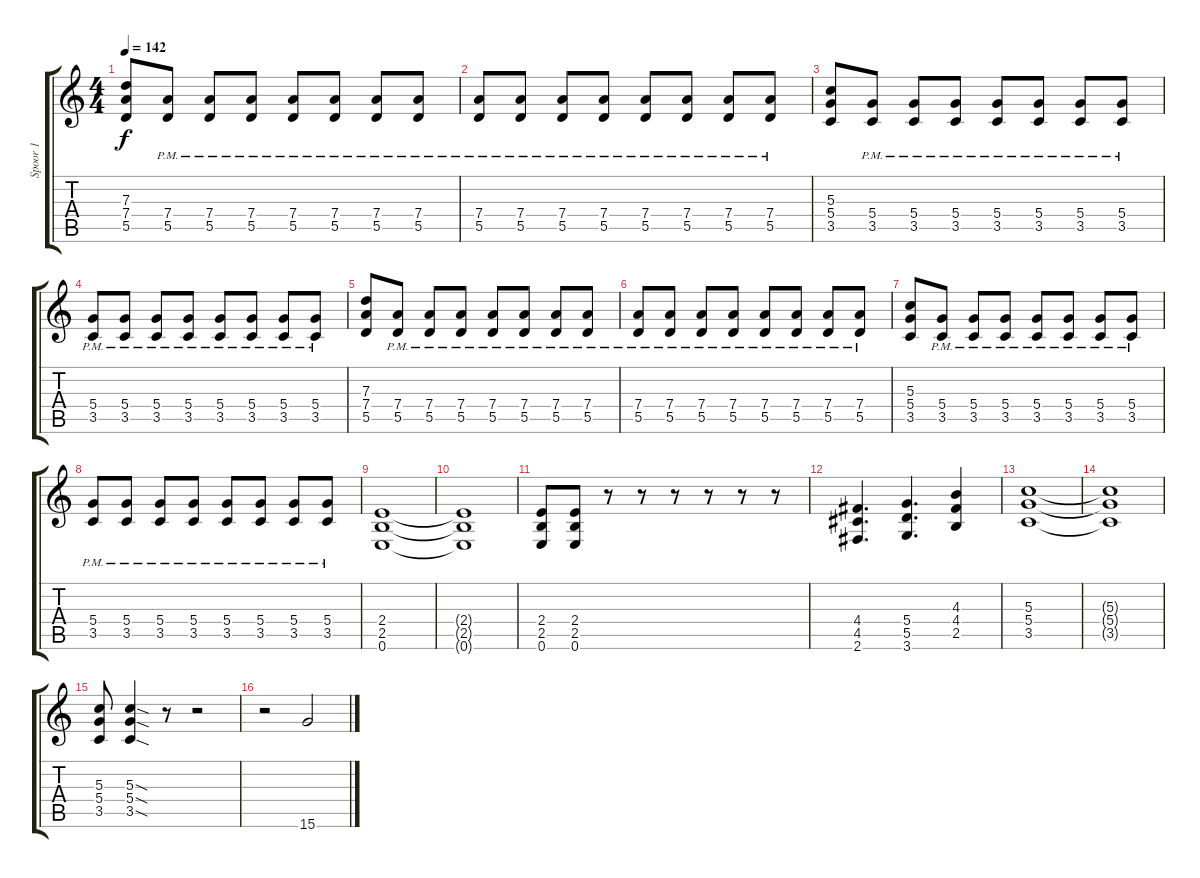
\track ("Spoor 1" "Spoor 1") {instrument distortionguitar}
\staff {score tabs}
\tuning (E4 B3 G3 D3 A2 E2) {hide}
\ts (4 4)
\tempo 142
\clef g2
\ks c
(7.3 7.4 5.5).8{dy f} (7.4{pm} 5.5{pm}).8 (7.4{pm} 5.5{pm}).8 (7.4{pm} 5.5{pm}).8 (7.4{pm} 5.5{pm}).8 (7.4{pm} 5.5{pm}).8 (7.4{pm} 5.5{pm}).8 (7.4{pm} 5.5{pm}).8 |
(7.4{pm} 5.5{pm}).8 (7.4{pm} 5.5{pm}).8 (7.4{pm} 5.5{pm}).8 (7.4{pm} 5.5{pm}).8 (7.4{pm} 5.5{pm}).8 (7.4{pm} 5.5{pm}).8 (7.4{pm} 5.5{pm}).8 (7.4{pm} 5.5{pm}).8 |
(5.3 5.4 3.5).8 (5.4{pm} 3.5{pm}).8 (5.4{pm} 3.5{pm}).8 (5.4{pm} 3.5{pm}).8 (5.4{pm} 3.5{pm}).8 (5.4{pm} 3.5{pm}).8 (5.4{pm} 3.5{pm}).8 (5.4{pm} 3.5{pm}).8 |
(5.4{pm} 3.5{pm}).8 (5.4{pm} 3.5{pm}).8 (5.4{pm} 3.5{pm}).8 (5.4{pm} 3.5{pm}).8 (5.4{pm} 3.5{pm}).8 (5.4{pm} 3.5{pm}).8 (5.4{pm} 3.5{pm}).8 (5.4{pm} 3.5{pm}).8 |
(7.3 7.4 5.5).8 (7.4{pm} 5.5{pm}).8 (7.4{pm} 5.5{pm}).8 (7.4{pm} 5.5{pm}).8 (7.4{pm} 5.5{pm}).8 (7.4{pm} 5.5{pm}).8 (7.4{pm} 5.5{pm}).8 (7.4{pm} 5.5{pm}).8 |
(7.4{pm} 5.5{pm}).8 (7.4{pm} 5.5{pm}).8 (7.4{pm} 5.5{pm}).8 (7.4{pm} 5.5{pm}).8 (7.4{pm} 5.5{pm}).8 (7.4{pm} 5.5{pm}).8 (7.4{pm} 5.5{pm}).8 (7.4{pm} 5.5{pm}).8 |
(5.3 5.4 3.5).8 (5.4{pm} 3.5{pm}).8 (5.4{pm} 3.5{pm}).8 (5.4{pm} 3.5{pm}).8 (5.4{pm} 3.5{pm}).8 (5.4{pm} 3.5{pm}).8 (5.4{pm} 3.5{pm}).8 (5.4{pm} 3.5{pm}).8 |
(5.4{pm} 3.5{pm}).8 (5.4{pm} 3.5{pm}).8 (5.4{pm} 3.5{pm}).8 (5.4{pm} 3.5{pm}).8 (5.4{pm} 3.5{pm}).8 (5.4{pm} 3.5{pm}).8 (5.4{pm} 3.5{pm}).8 (5.4{pm} 3.5{pm}).8 |
(2.4 2.5 0.6).1 |
(2.4{t} 2.5{t} 0.6{t}).1 |
(2.4 2.5 0.6).8 (2.4 2.5 0.6).8 r.8 r.8 r.8 r.8 r.8 r.8 |
(4.4 4.5 2.6).4{d} (5.4 5.5 3.6).4{d} (4.3 4.4 2.5).4 |
(5.3 5.4 3.5).1 |
(5.3{t} 5.4{t} 3.5{t}).1 |
(5.3 5.4 3.5).8 (5.3{sod} 5.4{sod} 3.5{sod}).4 r.8 r.2 |
r.2 15.6{sl}.2
